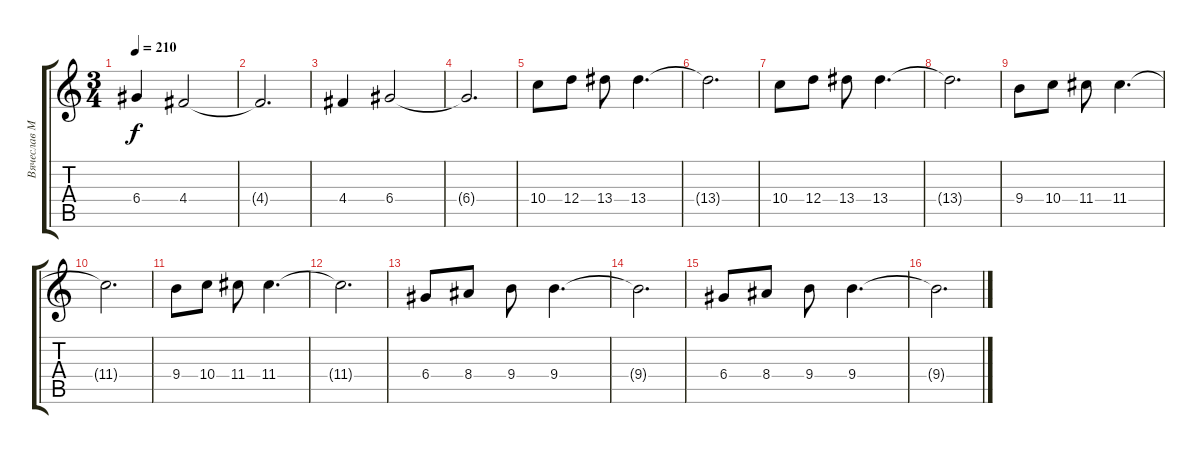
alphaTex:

\track ("Вячеслав Молчанов" "Вячеслав М") {instrument overdrivenguitar}
\staff {score tabs}
\tuning (E4 B3 G3 D3 A2 E2) {hide}
\ts (3 4)
\tempo 210
\clef g2
\ks c
6.4.4{dy f} 4.4.2 |
4.4{t}.2{d} |
4.4.4 6.4.2 |
6.4{t}.2{d} |
10.4.8 12.4.8 13.4.8 13.4.4{d} |
13.4{t}.2{d} |
10.4.8 12.4.8 13.4.8 13.4.4{d} |
13.4{t}.2{d} |
9.4.8 10.4.8 11.4.8 11.4.4{d} |
11.4{t}.2{d} |
9.4.8 10.4.8 11.4.8 11.4.4{d} |
11.4{t}.2{d} |
6.4.8 8.4.8 9.4.8 9.4.4{d} |
9.4{t}.2{d} |
6.4.8 8.4.8 9.4.8 9.4.4{d} |
9.4{t}.2{d}
